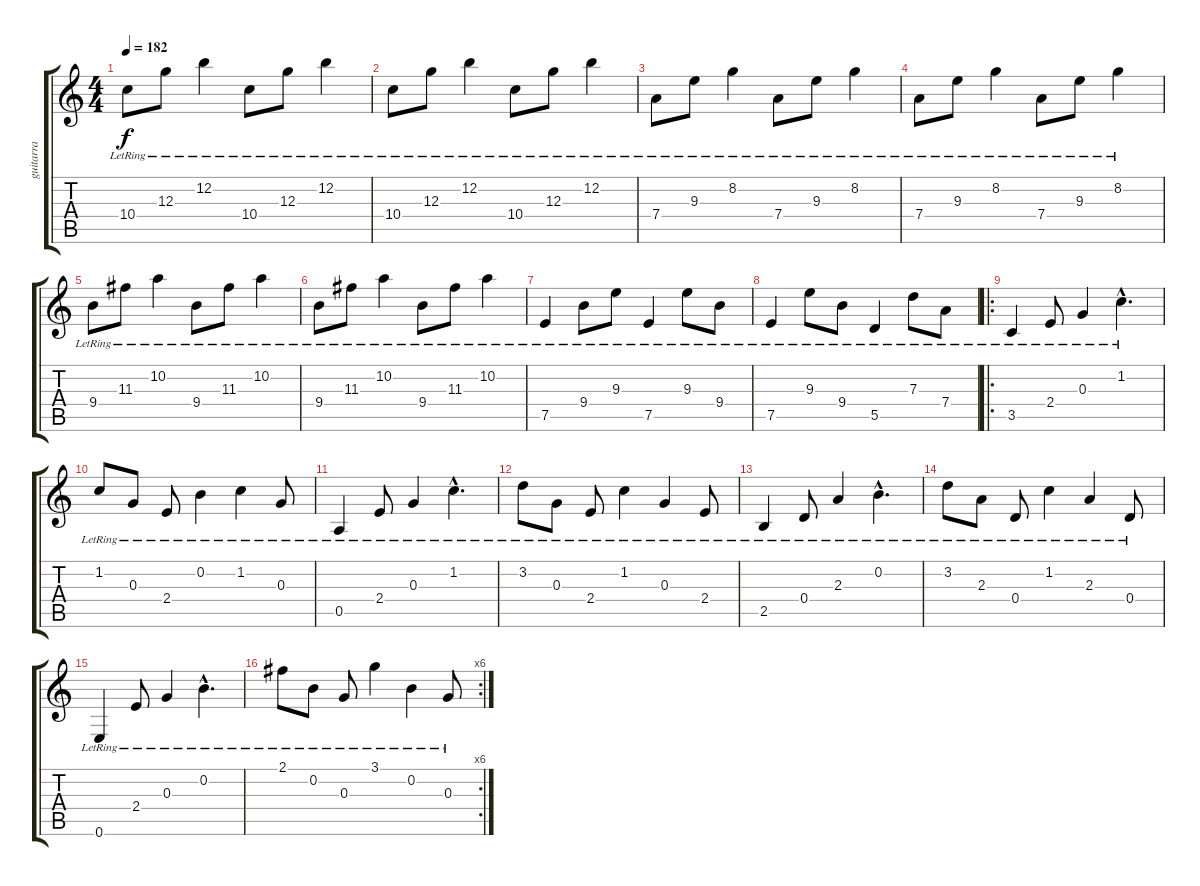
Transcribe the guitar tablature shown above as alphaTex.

\track ("guitarra" "guitarra") {instrument electricguitarjazz}
\staff {score tabs}
\tuning (E4 B3 G3 D3 A2 E2) {hide}
\ts (4 4)
\tempo 182
\clef g2
\ks c
10.4{lr}.8{dy f instrument electricguitarjazz} 12.3{lr}.8 12.2{lr}.4 10.4{lr}.8 12.3{lr}.8 12.2{lr}.4 |
10.4{lr}.8 12.3{lr}.8 12.2{lr}.4 10.4{lr}.8 12.3{lr}.8 12.2{lr}.4 |
7.4{lr}.8 9.3{lr}.8 8.2{lr}.4 7.4{lr}.8 9.3{lr}.8 8.2{lr}.4 |
7.4{lr}.8 9.3{lr}.8 8.2{lr}.4 7.4{lr}.8 9.3{lr}.8 8.2{lr}.4 |
9.4{lr}.8 11.3{lr}.8 10.2{lr}.4 9.4{lr}.8 11.3{lr}.8 10.2{lr}.4 |
9.4{lr}.8 11.3{lr}.8 10.2{lr}.4 9.4{lr}.8 11.3{lr}.8 10.2{lr}.4 |
7.5{lr}.4 9.4{lr}.8 9.3{lr}.8 7.5{lr}.4 9.3{lr}.8 9.4{lr}.8 |
7.5{lr}.4 9.3{lr}.8 9.4{lr}.8 5.5{lr}.4 7.3{lr}.8 7.4{lr}.8 |
\ro
3.5{lr}.4 2.4{lr}.8 0.3{lr}.4 1.2{hac lr}.4{d} |
1.2{lr}.8 0.3{lr}.8 2.4{lr}.8 0.2{lr}.4 1.2{lr}.4 0.3{lr}.8 |
0.5{lr}.4 2.4{lr}.8 0.3{lr}.4 1.2{hac lr}.4{d} |
3.2{lr}.8 0.3{lr}.8 2.4{lr}.8 1.2{lr}.4 0.3{lr}.4 2.4{lr}.8 |
2.5{lr}.4 0.4{lr}.8 2.3{lr}.4 0.2{hac lr}.4{d} |
3.2{lr}.8 2.3{lr}.8 0.4{lr}.8 1.2{lr}.4 2.3{lr}.4 0.4{lr}.8 |
0.6{lr}.4 2.4{lr}.8 0.3{lr}.4 0.2{hac lr}.4{d} |
\rc 6
2.1{lr}.8 0.2{lr}.8 0.3{lr}.8 3.1{lr}.4 0.2{lr}.4 0.3{lr}.8
